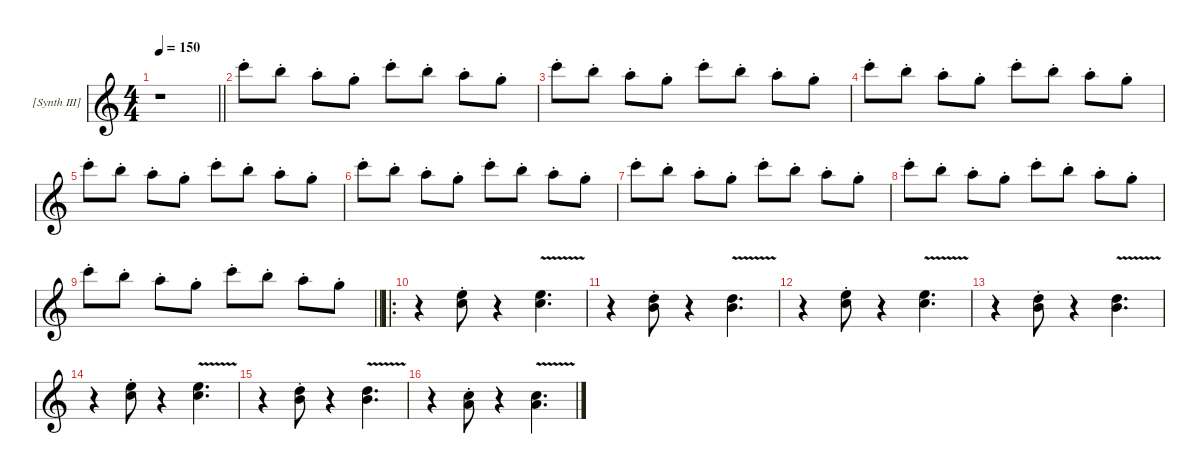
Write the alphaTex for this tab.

\hideDynamics
\bracketExtendMode groupsimilarinstruments
\firstSystemTrackNameMode fullname
\firstSystemTrackNameOrientation horizontal
\otherSystemsTrackNameOrientation horizontal
\track ("[Synth III]" "L-Sth") {instrument lead1square}
\staff {score}
\tuning (E4 B3 G3 D3 A2 E2)
\ts (4 4)
\beaming (8 2 2 2 2)
\tempo 150
\clef g2
\scale
0.373626
\barLineRight lightlight
\ks c
r.1{dy f instrument lead1square beam Down} |
\scale
0.208791 20.1{st}.8{beam Down} 19.1{st}.8{beam Down} 17.1{st}.8{beam Down} 15.1{st}.8{beam Down} 20.1{st}.8{beam Down} 19.1{st}.8{beam Down} 17.1{st}.8{beam Down} 15.1{st}.8{beam Down} |
\scale
0.208791 20.1{st}.8{beam Down} 19.1{st}.8{beam Down} 17.1{st}.8{beam Down} 15.1{st}.8{beam Down} 20.1{st}.8{beam Down} 19.1{st}.8{beam Down} 17.1{st}.8{beam Down} 15.1{st}.8{beam Down} |
\scale
0.208791 20.1{st}.8{beam Down} 19.1{st}.8{beam Down} 17.1{st}.8{beam Down} 15.1{st}.8{beam Down} 20.1{st}.8{beam Down} 19.1{st}.8{beam Down} 17.1{st}.8{beam Down} 15.1{st}.8{beam Down} |
\scale
0.25 20.1{st}.8{beam Down} 19.1{st}.8{beam Down} 17.1{st}.8{beam Down} 15.1{st}.8{beam Down} 20.1{st}.8{beam Down} 19.1{st}.8{beam Down} 17.1{st}.8{beam Down} 15.1{st}.8{beam Down} |
\scale
0.25 20.1{st}.8{beam Down} 19.1{st}.8{beam Down} 17.1{st}.8{beam Down} 15.1{st}.8{beam Down} 20.1{st}.8{beam Down} 19.1{st}.8{beam Down} 17.1{st}.8{beam Down} 15.1{st}.8{beam Down} |
\scale
0.25 20.1{st}.8{beam Down} 19.1{st}.8{beam Down} 17.1{st}.8{beam Down} 15.1{st}.8{beam Down} 20.1{st}.8{beam Down} 19.1{st}.8{beam Down} 17.1{st}.8{beam Down} 15.1{st}.8{beam Down} |
\scale
0.25 20.1{st}.8{beam Down} 19.1{st}.8{beam Down} 17.1{st}.8{beam Down} 15.1{st}.8{beam Down} 20.1{st}.8{beam Down} 19.1{st}.8{beam Down} 17.1{st}.8{beam Down} 15.1{st}.8{beam Down} |
\scale
0.25
\barLineRight lightlight
20.1{st}.8{beam Down} 19.1{st}.8{beam Down} 17.1{st}.8{beam Down} 15.1{st}.8{beam Down} 20.1{st}.8{beam Down} 19.1{st}.8{beam Down} 17.1{st}.8{beam Down} 15.1{st}.8{beam Down} |
\ro
\scale
0.25 r.4{beam Down} (17.2{st} 17.3{st}).8{beam Down} r.4{beam Down} (17.2{v} 17.3{v}).4{d beam Down} |
\scale
0.25 r.4{beam Down} (10.1{st} 12.2{st}).8{beam Down} r.4{beam Down} (10.1{v} 12.2{v}).4{d beam Down} |
\scale
0.25 r.4{beam Down} (17.2{st} 17.3{st}).8{beam Down} r.4{beam Down} (17.2{v} 17.3{v}).4{d beam Down} |
\scale
0.25 r.4{beam Down} (10.1{st} 12.2{st}).8{beam Down} r.4{beam Down} (10.1{v} 12.2{v}).4{d beam Down} |
\scale
0.25 r.4{beam Down} (17.2{st} 17.3{st}).8{beam Down} r.4{beam Down} (17.2{v} 17.3{v}).4{d beam Down} |
\scale
0.25 r.4{beam Down} (10.1{st} 12.2{st}).8{beam Down} r.4{beam Down} (10.1{v} 12.2{v}).4{d beam Down} |
\scale
0.25 r.4{beam Down} (8.1{st} 10.2{st}).8{beam Down} r.4{beam Down} (8.1{v} 10.2{v}).4{d beam Down}
